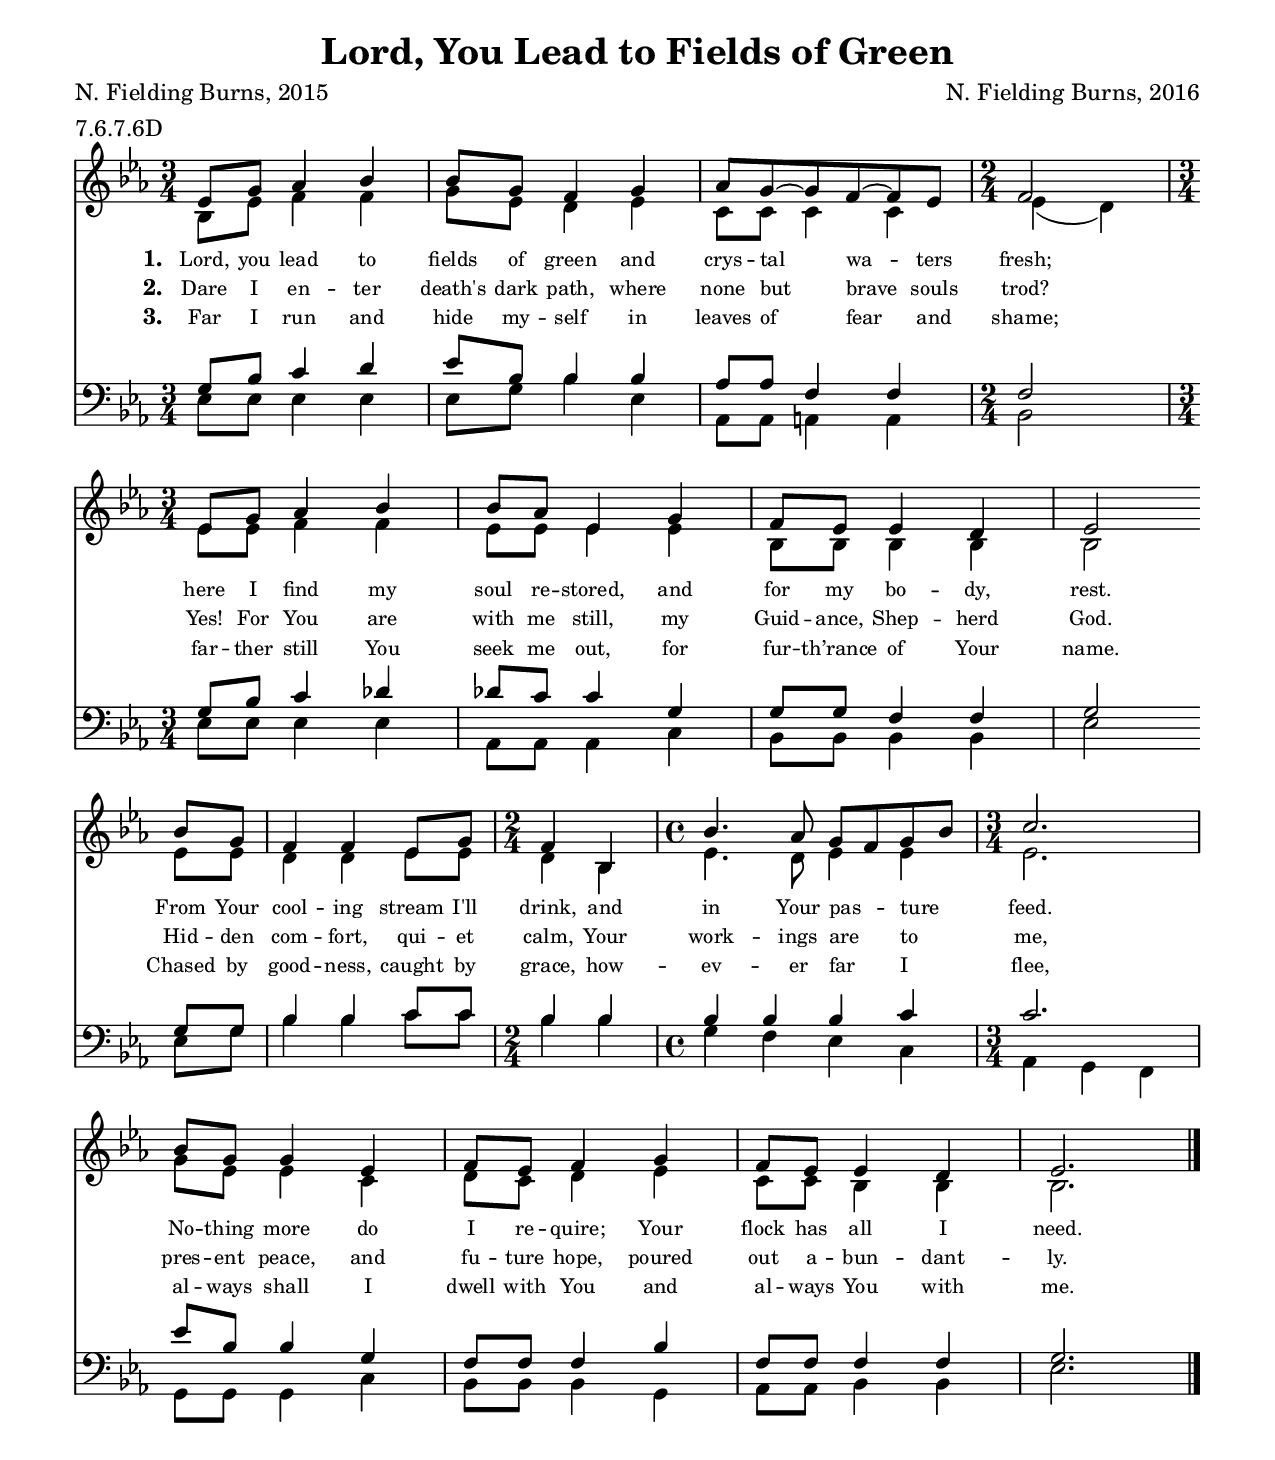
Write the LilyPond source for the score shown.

\include "hymn.ily"

\header
{
  title = "Lord, You Lead to Fields of Green"
  poet = "N. Fielding Burns, 2015"
  composer = "N. Fielding Burns, 2016"
  tune = "Jollity"
  meter = "7.6.7.6D"
}

global =
{
  \time 3/4
  \key ees \major
}

stanzas = <<
  \new Lyrics \lyricsto "sopranos" {
    \set stanza = "1. "

    Lord, you lead to fields of green
    and crys -- tal wa -- ters fresh;
    here I find my soul re -- stored,
    and for my bo -- dy, rest.

    From Your cool -- ing stream I'll drink,
    and in Your pas -- _ ture _ feed.
    No -- thing more do I re -- quire;
    Your flock has all I need.
  }

  \new Lyrics \lyricsto "sopranos" {
    \set stanza = "2. "

    Dare I en -- ter death's dark path,
    where none but brave souls trod?
    Yes! For You are with me still,
    my Guid -- ance, Shep -- herd God.

    Hid -- den com -- fort, qui -- et calm,
    Your work -- ings are _ to _ me,
    pres -- ent peace, and fu -- ture hope,
    poured out a -- bun -- dant -- ly.
  }

  \new Lyrics \lyricsto "sopranos" {
    \set stanza = "3. "

    Far I run and hide my -- self
    in leaves of fear and shame;
    far -- ther still You seek me out,
    for fur -- th’rance of Your name.

    Chased by good -- ness, caught by grace,
    how -- ev -- er far _ I _ flee,
    al -- ways shall I dwell with You
    and al -- ways You with me.
  }
>>

soprano = \relative c' {
  ees8 g aes4 bes
  bes8 g f4 g
  aes8 g~ g f~ f ees
  \time 2/4
  f2

  \break

  \time 3/4
  ees8 g aes4 bes
  bes8 aes ees4 g
  f8 ees ees4 d
  ees2

  \linebreak

  bes'8 g
  f4 f ees8 g
  \time 2/4
  f4 bes,
  \time 4/4
  bes'4. aes8 g f g bes
  \time 3/4
  c2.

  \break

  bes8 g g4 ees
  f8 ees f4 g
  f8 ees ees4 d
  ees2.
}

alto = \relative c' {
  bes8 ees f4 f
  g8 ees d4 ees
  c8 c c4 c
  ees4( d)

  ees8 ees f4 f
  ees8 ees ees4 ees
  bes8 bes bes4 bes
  bes2

  ees8 ees d4 d
  ees8 ees d4 bes
  ees4. d8 ees4 ees4
  ees2.

  g8 ees ees4 c
  d8 c d4 ees
  c8 c bes4 bes
  bes2.
}

tenor = \relative c' {
  g8 bes c4 d
  ees8 bes bes4 bes
  aes8 aes f4 f
  f2

  g8 bes c4 des
  des8 c c4 g
  g8 g f4 f
  g2

  g8 g bes4 bes
  c8 c bes4 bes
  bes bes bes c
  c2.

  ees8 bes bes4 g
  f8 f f4 bes
  f8 f f4 f
  g2.
}

bass = \relative c {
  ees8 ees ees4 ees
  ees8 g bes4 ees,
  aes,8 aes a4 a
  bes2

  ees8 ees ees4 ees
  aes,8 aes aes4 c
  bes8 bes bes4 bes
  ees2

  ees8 g bes4 bes
  c8 c bes4 bes
  g f ees c
  aes g f

  g8 g g4 c
  bes8 bes bes4 g
  aes8 aes bes4 bes
  ees2.
}

\include "hymn-template.ily"